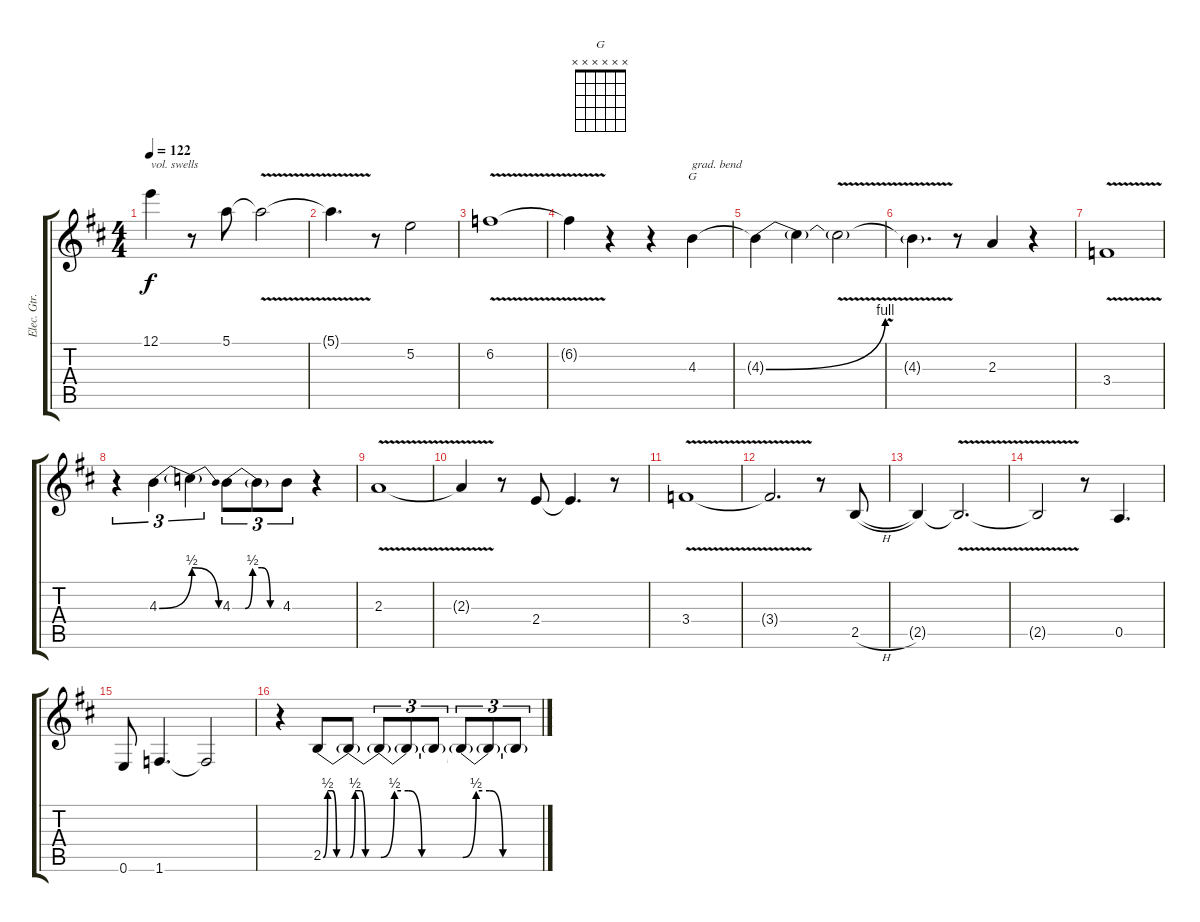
\track ("Elec. Gtr. 1" "Elec. Gtr.") {instrument distortionguitar}
\staff {score tabs}
\tuning (E4 B3 G3 D3 A2 E2) {hide}
\chord ("G" x x x x x x)
\ts (4 4)
\tempo 122
\clef g2
\ks d
12.1.4{txt "vol. swells" dy f volume 6 balance 8} r.8 5.1.8 5.1{v t}.2 |
5.1{t}.4{d volume 2} r.8 5.2.2{volume 13} |
6.2{v}.1 |
6.2{t}.4{volume 3} r.4 r.4 4.3.4{ch "G" txt "grad. bend" volume 10} |
4.3{be (bend 0 0 60 4) t}.4 4.3{t}.4 4.3{v t}.2{volume 3} |
4.3{be (hold 0 0 60 0) t}.4{d} r.8{volume 10} 2.3.4{volume 5} r.4 |
3.4{v}.1{volume 11} |
r.4{tu (3 2) volume 11} 4.3{be (bend 0 0 60 2)}.4{tu (3 2)} 4.3{be (release 0 2 60 0) t}.4{tu (3 2)} 4.3{be (custom 0 0 15 0 24 2 35 2 45 0 60 0)}.8{tu (3 2)} 4.3{t}.8{tu (3 2)} 4.3.8{tu (3 2)} r.4{volume 2} |
2.3{v}.1{volume 11} |
2.3{t}.4{volume 3} r.8{volume 11} 2.4.8 2.4{t}.4{d volume 3} r.8 |
3.4{v}.1{volume 11} |
3.4{t}.2{d volume 3} r.8{volume 12} 2.5{h}.8 |
2.5{t}.4 2.5{v t}.2{d} |
2.5{t}.2 r.8 0.5.4{d volume 0} |
0.6.8{volume 13} 1.6.4{d} 1.6{t}.2{volume 0} |
r.4 2.5{be (custom 0 0 10 2 20 2 30 0 60 0)}.8{volume 11} 2.5{be (custom 0 0 10 2 20 2 30 0 60 0) t}.8 2.5{be (custom 0 0 10 2 20 2 30 0 60 0) t}.8{tu (3 2)} 2.5{t}.8{tu (3 2)} 2.5{t}.8{tu (3 2)} 2.5{be (custom 0 0 10 2 20 2 30 0 60 0) t}.8{tu (3 2)} 2.5{t}.8{tu (3 2)} 2.5{t}.8{tu (3 2)}
